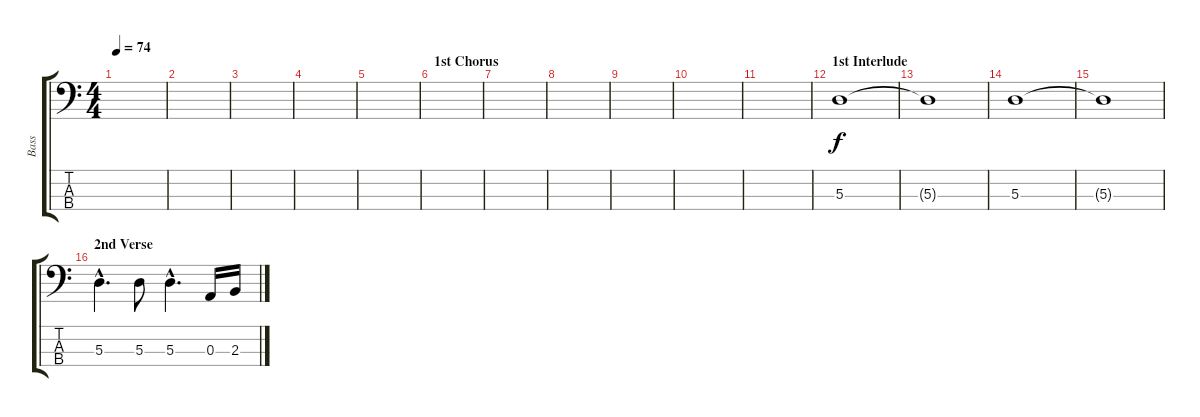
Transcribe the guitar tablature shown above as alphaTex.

\track ("Bass" "Bass") {instrument electricbassfinger}
\staff {score tabs}
\tuning (G2 D2 A1 E1) {hide}
\ts (4 4)
\tempo 74
\clef f4
\ks c
|
|
|
|
|
\section ("" "1st Chorus")
|
|
|
|
|
|
\section ("" "1st Interlude")
5.3.1 |
5.3{t}.1 |
5.3.1 |
5.3{t}.1 |
\section ("" "2nd Verse")
5.3{hac}.4{d} 5.3.8 5.3{hac}.4{d} 0.3.16 2.3.16
